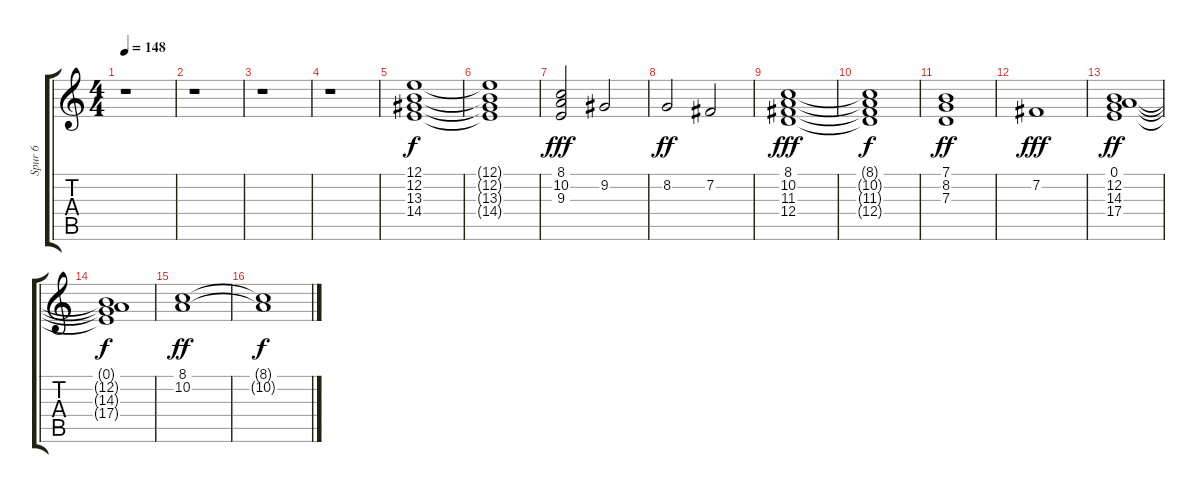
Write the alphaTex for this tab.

\track ("Spur 6" "Spur 6") {instrument stringensemble1}
\staff {score tabs}
\tuning (E4 B3 G3 D3 A2 E2) {hide}
\ts (4 4)
\tempo 148
\clef g2
\ks c
r.1{dy f} |
r.1 |
r.1 |
r.1 |
(12.1 12.2 13.3 14.4).1 |
(12.1{t} 12.2{t} 13.3{t} 14.4{t}).1 |
(8.1 10.2 9.3).2{dy fff} 9.2.2 |
8.2.2{dy ff} 7.2.2 |
(8.1 10.2 11.3 12.4).1{dy fff} |
(8.1{t} 10.2{t} 11.3{t} 12.4{t}).1{dy f} |
(7.1 8.2 7.3).1{dy ff} |
7.2.1{dy fff} |
(0.1 12.2 14.3 17.4).1{dy ff} |
(0.1{t} 12.2{t} 14.3{t} 17.4{t}).1{dy f} |
(8.1 10.2).1{dy ff} |
(8.1{t} 10.2{t}).1{dy f}
